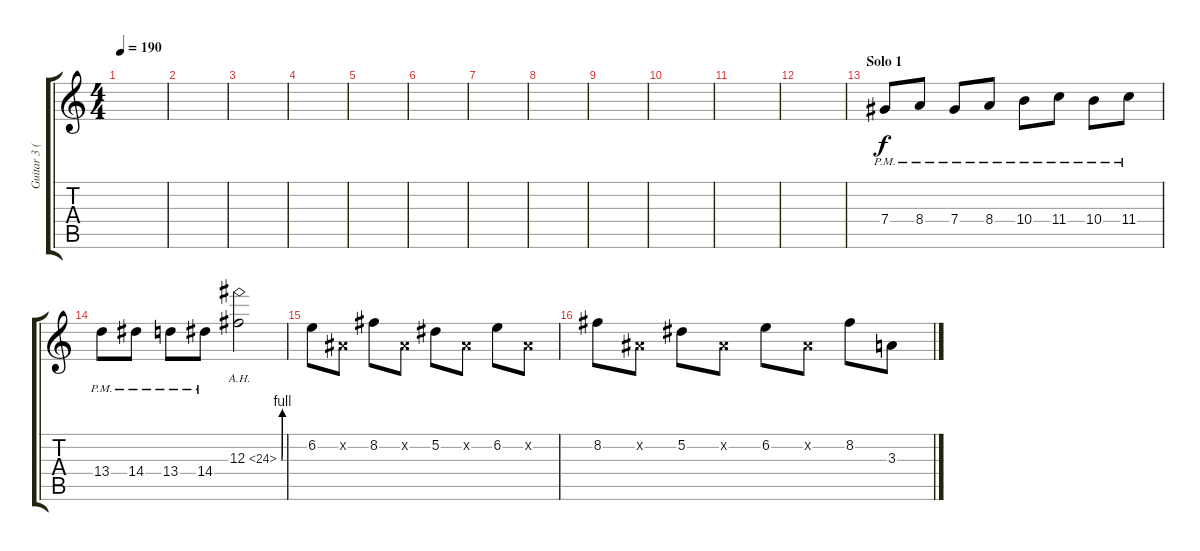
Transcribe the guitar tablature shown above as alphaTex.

\track ("Guitar 3 (Solo) " "Guitar 3 (") {instrument distortionguitar}
\staff {score tabs}
\tuning (Eb4 Bb3 Gb3 Db3 Ab2 Eb2) {hide}
\ts (4 4)
\tempo 190
\clef g2
\ks c
|
|
|
|
|
|
|
|
|
|
|
|
\section ("" "Solo 1")
7.4{pm}.8{volume 16 balance 8} 8.4{pm}.8 7.4{pm}.8 8.4{pm}.8 10.4{pm}.8 11.4{pm}.8 10.4{pm}.8 11.4{pm}.8 |
13.4{pm}.8 14.4{pm}.8 13.4{pm}.8 14.4{pm}.8 12.3{be (custom 0 0 14 0 23 0 38 4 44 4 60 4) ah 12}.2 |
6.2.8 0.2{x}.8 8.2.8 0.2{x}.8 5.2.8 0.2{x}.8 6.2.8 0.2{x}.8 |
8.2.8 0.2{x}.8 5.2.8 0.2{x}.8 6.2.8 0.2{x}.8 8.2.8 3.3.8
